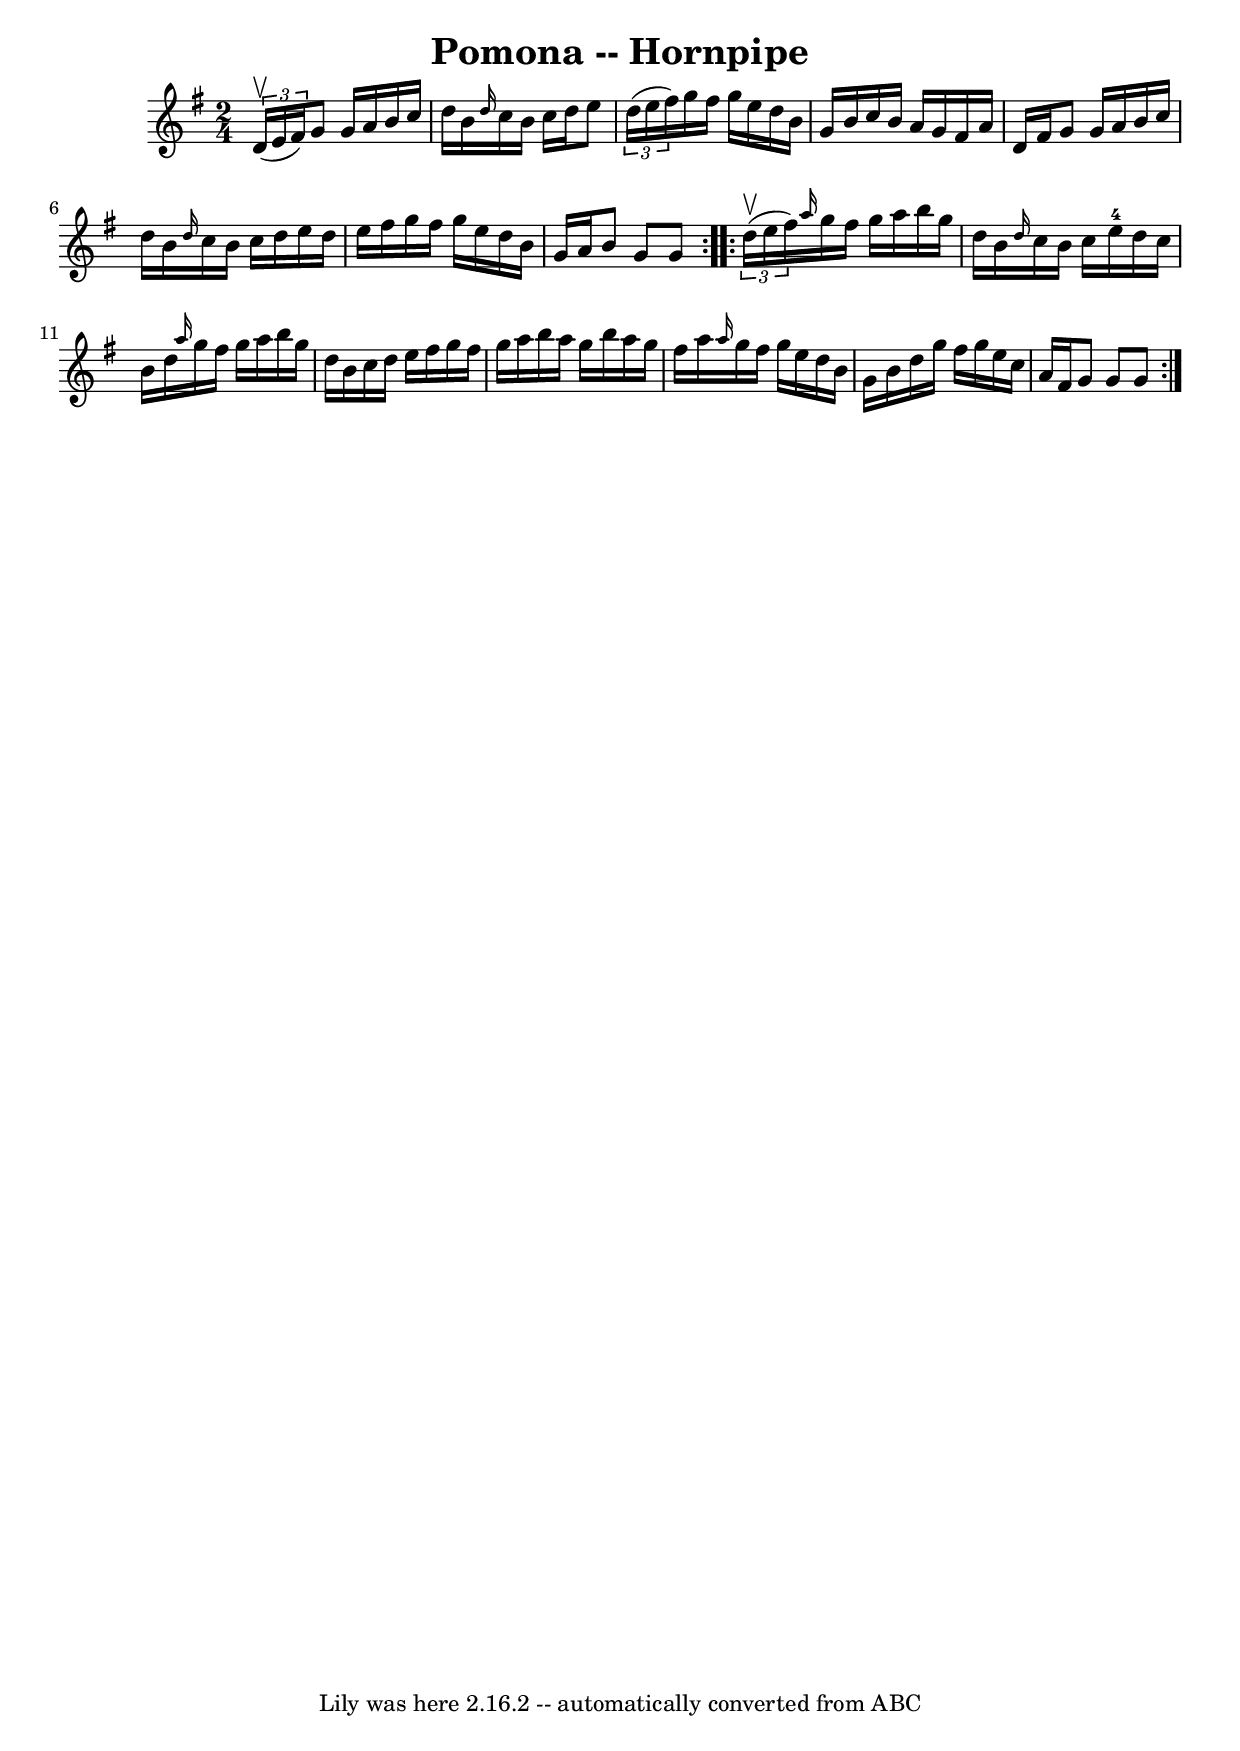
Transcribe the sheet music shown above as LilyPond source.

\version "2.7.40"
\include "Mammoth.ily"
\header {
	%% book = "Cole's 1000 Fiddle Tunes"
	crossRefNumber = "1"
	footnotes = ""
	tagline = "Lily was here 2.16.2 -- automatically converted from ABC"
	title = "Pomona -- Hornpipe"
}
voicedefault =  {


\repeat volta 2 {
\time 2/4 
\key g \major   \times 2/3 { d'16 (^\upbow e'16 fis'16) } 
|
 g'8 g'16 a'16 b'16 c''16 d''16 b'16  |
 
\grace { d''16  } c''16 b'16 c''16 d''16 e''8    \times 2/3 {  
 d''16 (e''16 fis''16) } |
 g''16 fis''16 g''16 e''16 
 d''16 b'16 g'16 b'16  |
 c''16 b'16 a'16 g'16    
fis'16 a'16 d'16 fis'16  |
 g'8 g'16 a'16 b'16    
c''16 d''16 b'16  |
 \grace { d''16  } c''16 b'16 c''16  
 d''16 e''16 d''16 e''16 fis''16  |
 g''16 fis''16    
g''16 e''16 d''16 b'16 g'16 a'16  |
 b'8 g'8 g'8  
}     \repeat volta 2 {   \times 2/3 { d''16 (^\upbow e''16 fis''16) 
} |
 \grace { a''16  } g''16 fis''16 g''16 a''16 b''16   
 g''16 d''16 b'16  |
 \grace { d''16  } c''16 b'16 c''16 
 e''16-4 d''16 c''16 b'16 d''16  |
     \grace { a''16 
 } g''16 fis''16 g''16 a''16 b''16 g''16 d''16 b'16  
|
 c''16 d''16 e''16 fis''16 g''16 fis''16 g''16    
a''16  |
 b''16 a''16 g''16 b''16 a''16 g''16    
fis''16 a''16  |
 \grace { a''16  } g''16 fis''16 g''16    
e''16 d''16 b'16 g'16 b'16  |
 d''16 g''16 fis''16    
g''16 e''16 c''16 a'16 fis'16  |
 g'8 g'8 g'8  }   
}

\score{
    <<

	\context Staff="default"
	{
	    \voicedefault 
	}

    >>
	\layout {
	}
	\midi {}
}
